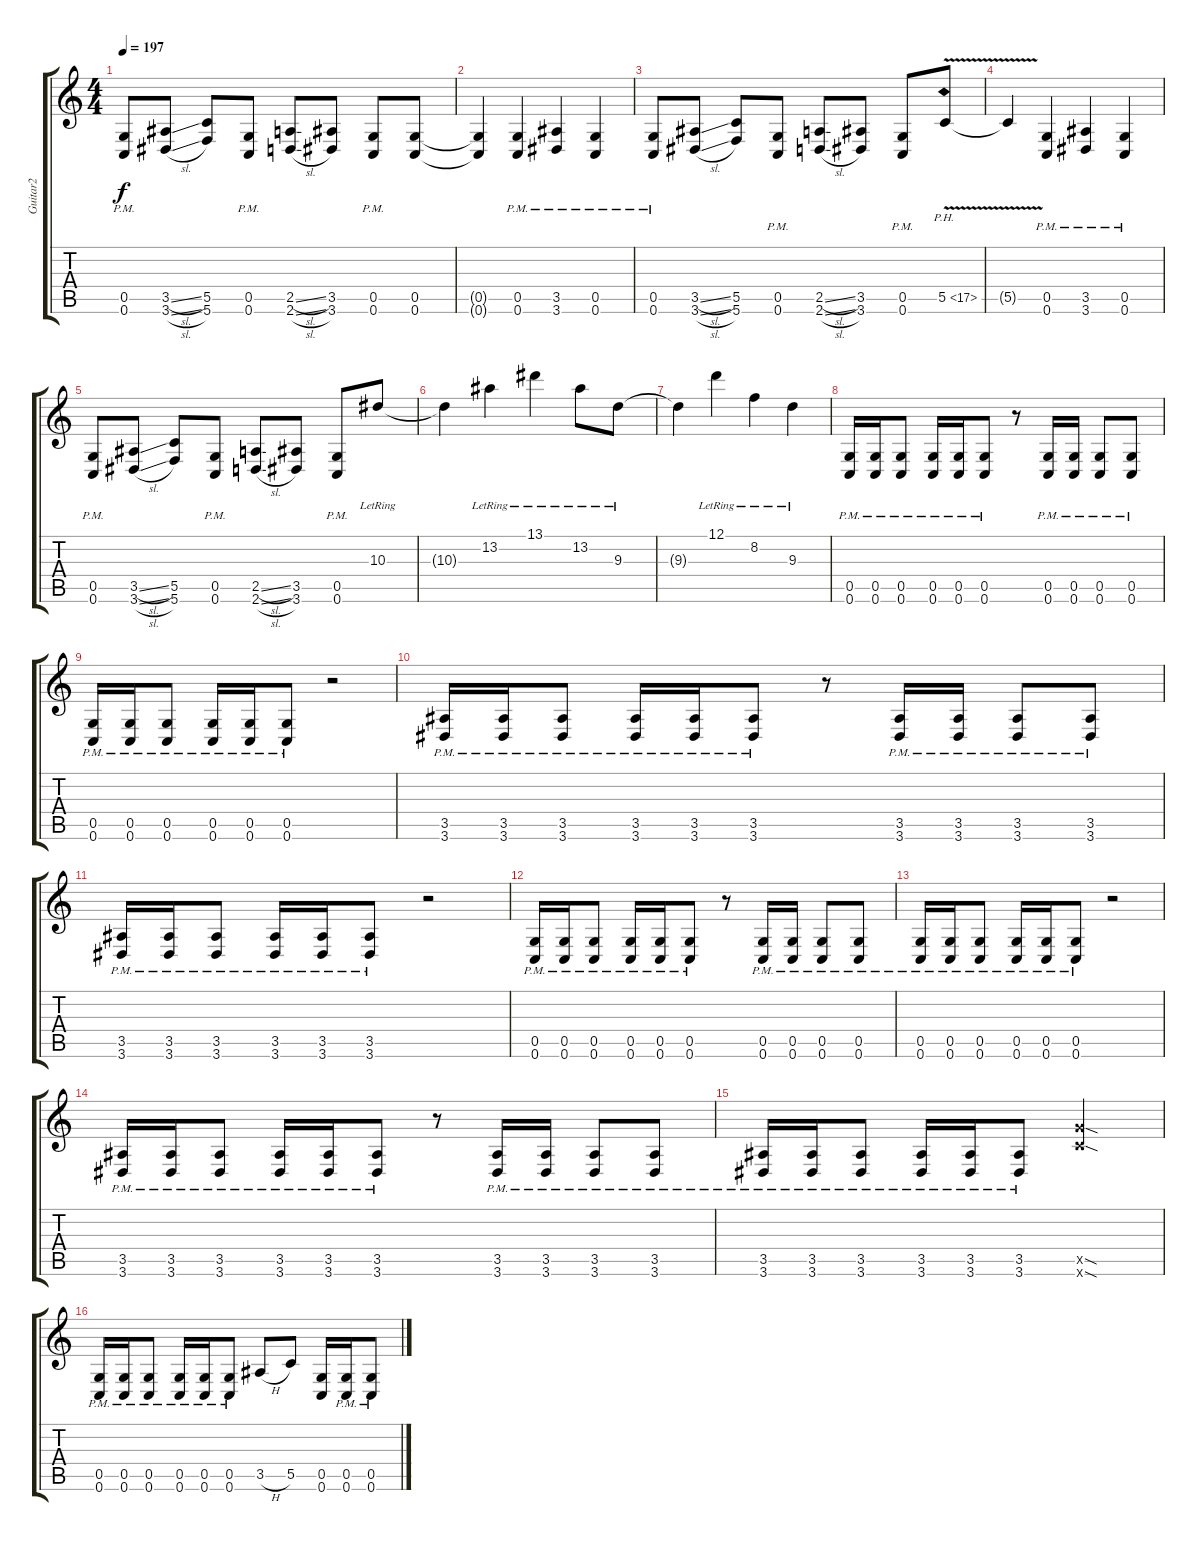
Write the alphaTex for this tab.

\track ("Guitar2" "Guitar2") {instrument distortionguitar}
\staff {score tabs}
\tuning (D4 A3 F3 C3 G2 C2) {hide}
\ts (4 4)
\tempo 197
\clef g2
\ks c
(0.5{pm} 0.6{pm}).8{dy f} (3.5{sl} 3.6{sl}).8 (5.5 5.6).8 (0.5{pm} 0.6{pm}).8 (2.5{sl} 2.6{sl}).8 (3.5 3.6).8 (0.5{pm} 0.6{pm}).8 (0.5 0.6).8 |
(0.5{t} 0.6{t}).4 (0.5{pm} 0.6{pm}).4 (3.5{pm} 3.6{pm}).4 (0.5{pm} 0.6{pm}).4 |
(0.5{pm} 0.6{pm}).8 (3.5{sl} 3.6{sl}).8 (5.5 5.6).8 (0.5{pm} 0.6{pm}).8 (2.5{sl} 2.6{sl}).8 (3.5 3.6).8 (0.5{pm} 0.6{pm}).8 5.5{ph 12 v}.8 |
5.5{t}.4 (0.5{pm} 0.6{pm}).4 (3.5{pm} 3.6{pm}).4 (0.5{pm} 0.6{pm}).4 |
(0.5{pm} 0.6{pm}).8 (3.5{sl} 3.6{sl}).8 (5.5 5.6).8 (0.5{pm} 0.6{pm}).8 (2.5{sl} 2.6{sl}).8 (3.5 3.6).8 (0.5{pm} 0.6{pm}).8 10.3{lr}.8 |
10.3{t}.4 13.2{lr}.4 13.1{lr}.4 13.2{lr}.8 9.3{lr}.8 |
9.3{t}.4 12.1{lr}.4 8.2{lr}.4 9.3{lr}.4 |
(0.5{pm} 0.6{pm}).16 (0.5{pm} 0.6{pm}).16 (0.5{pm} 0.6{pm}).8 (0.5{pm} 0.6{pm}).16 (0.5{pm} 0.6{pm}).16 (0.5{pm} 0.6{pm}).8 r.8 (0.5{pm} 0.6{pm}).16 (0.5{pm} 0.6{pm}).16 (0.5{pm} 0.6{pm}).8 (0.5{pm} 0.6{pm}).8 |
(0.5{pm} 0.6{pm}).16 (0.5{pm} 0.6{pm}).16 (0.5{pm} 0.6{pm}).8 (0.5{pm} 0.6{pm}).16 (0.5{pm} 0.6{pm}).16 (0.5{pm} 0.6{pm}).8 r.2 |
(3.5{pm} 3.6{pm}).16 (3.5{pm} 3.6{pm}).16 (3.5{pm} 3.6{pm}).8 (3.5{pm} 3.6{pm}).16 (3.5{pm} 3.6{pm}).16 (3.5{pm} 3.6{pm}).8 r.8 (3.5{pm} 3.6{pm}).16 (3.5{pm} 3.6{pm}).16 (3.5{pm} 3.6{pm}).8 (3.5{pm} 3.6{pm}).8 |
(3.5{pm} 3.6{pm}).16 (3.5{pm} 3.6{pm}).16 (3.5{pm} 3.6{pm}).8 (3.5{pm} 3.6{pm}).16 (3.5{pm} 3.6{pm}).16 (3.5{pm} 3.6{pm}).8 r.2 |
(0.5{pm} 0.6{pm}).16 (0.5{pm} 0.6{pm}).16 (0.5{pm} 0.6{pm}).8 (0.5{pm} 0.6{pm}).16 (0.5{pm} 0.6{pm}).16 (0.5{pm} 0.6{pm}).8 r.8 (0.5{pm} 0.6{pm}).16 (0.5{pm} 0.6{pm}).16 (0.5{pm} 0.6{pm}).8 (0.5{pm} 0.6{pm}).8 |
(0.5{pm} 0.6{pm}).16 (0.5{pm} 0.6{pm}).16 (0.5{pm} 0.6{pm}).8 (0.5{pm} 0.6{pm}).16 (0.5{pm} 0.6{pm}).16 (0.5{pm} 0.6{pm}).8 r.2 |
(3.5{pm} 3.6{pm}).16 (3.5{pm} 3.6{pm}).16 (3.5{pm} 3.6{pm}).8 (3.5{pm} 3.6{pm}).16 (3.5{pm} 3.6{pm}).16 (3.5{pm} 3.6{pm}).8 r.8 (3.5{pm} 3.6{pm}).16 (3.5{pm} 3.6{pm}).16 (3.5{pm} 3.6{pm}).8 (3.5{pm} 3.6{pm}).8 |
(3.5{pm} 3.6{pm}).16 (3.5{pm} 3.6{pm}).16 (3.5{pm} 3.6{pm}).8 (3.5{pm} 3.6{pm}).16 (3.5{pm} 3.6{pm}).16 (3.5{pm} 3.6{pm}).8 (12.5{sod x} 12.6{sod x}).2 |
(0.5{pm} 0.6{pm}).16 (0.5{pm} 0.6{pm}).16 (0.5{pm} 0.6{pm}).8 (0.5{pm} 0.6{pm}).16 (0.5{pm} 0.6{pm}).16 (0.5{pm} 0.6{pm}).8 3.5{h}.8 5.5.8 (0.5 0.6).16 (0.5{pm} 0.6{pm}).16 (0.5{pm} 0.6{pm}).8
